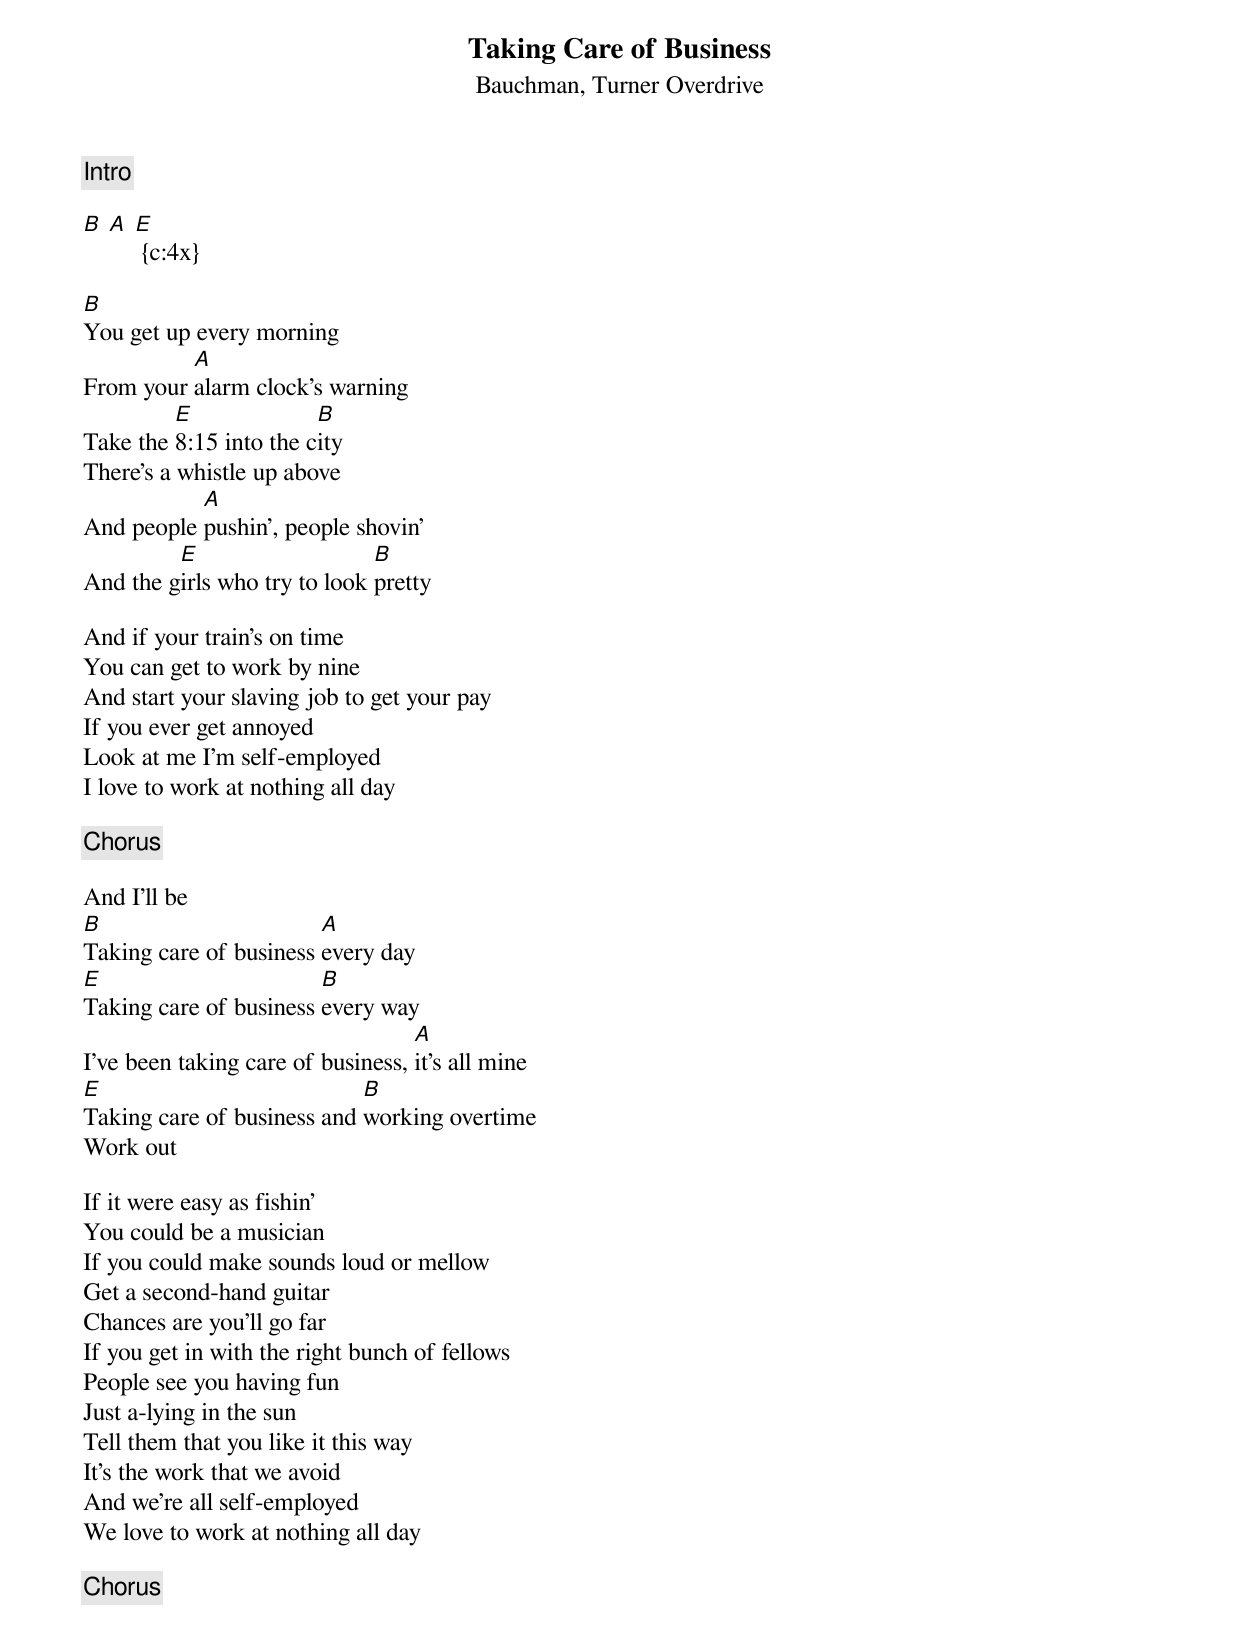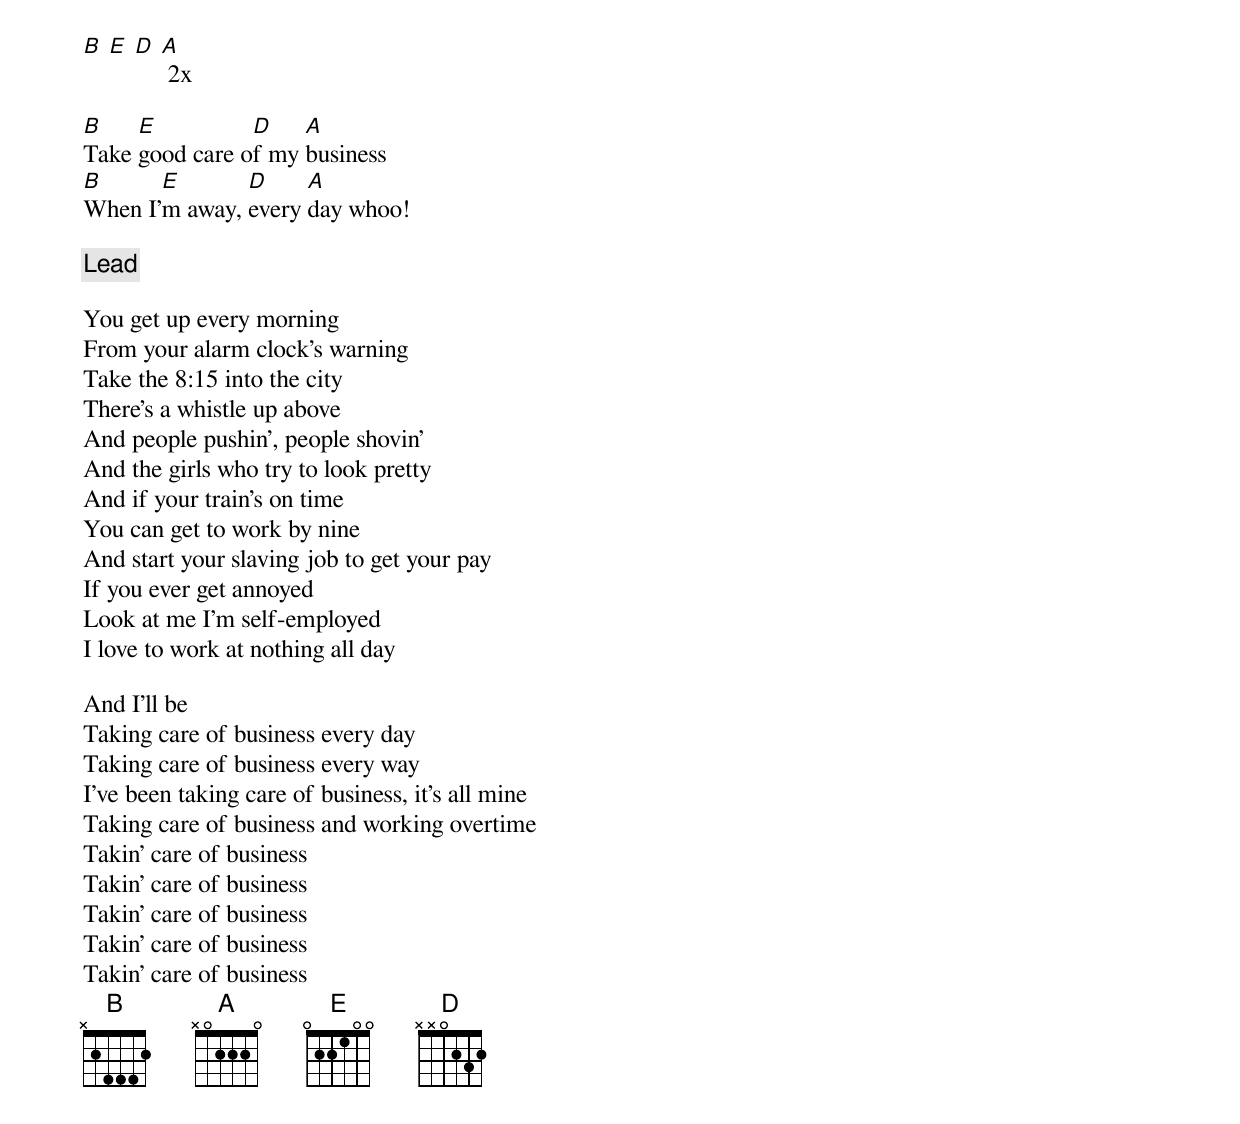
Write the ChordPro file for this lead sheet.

{title:Taking Care of Business}
{subtitle:Bauchman, Turner Overdrive}
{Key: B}

{c:Intro}

[B] [A] [E] {c:4x}

[B]You get up every morning
From your [A]alarm clock's warning
Take the [E]8:15 into the c[B]ity
There's a whistle up above
And people [A]pushin', people shovin'
And the g[E]irls who try to look [B]pretty

And if your train's on time
You can get to work by nine
And start your slaving job to get your pay
If you ever get annoyed
Look at me I'm self-employed
I love to work at nothing all day

{c:Chorus}

And I'll be
[B]Taking care of business [A]every day
[E]Taking care of business [B]every way
I've been taking care of business, [A]it's all mine
[E]Taking care of business and [B]working overtime
Work out

If it were easy as fishin'
You could be a musician
If you could make sounds loud or mellow
Get a second-hand guitar
Chances are you'll go far
If you get in with the right bunch of fellows
People see you having fun
Just a-lying in the sun
Tell them that you like it this way
It's the work that we avoid
And we're all self-employed
We love to work at nothing all day

{c:Chorus}

[B] [E] [D] [A] 2x

[B]Take [E]good care o[D]f my [A]business
[B]When I'[E]m away, [D]every [A]day whoo!

{c:Lead}

You get up every morning
From your alarm clock's warning
Take the 8:15 into the city
There's a whistle up above
And people pushin', people shovin'
And the girls who try to look pretty
And if your train's on time
You can get to work by nine
And start your slaving job to get your pay
If you ever get annoyed
Look at me I'm self-employed
I love to work at nothing all day

And I'll be
Taking care of business every day
Taking care of business every way
I've been taking care of business, it's all mine
Taking care of business and working overtime
Takin' care of business
Takin' care of business
Takin' care of business
Takin' care of business
Takin' care of business
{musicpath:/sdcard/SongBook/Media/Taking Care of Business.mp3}
